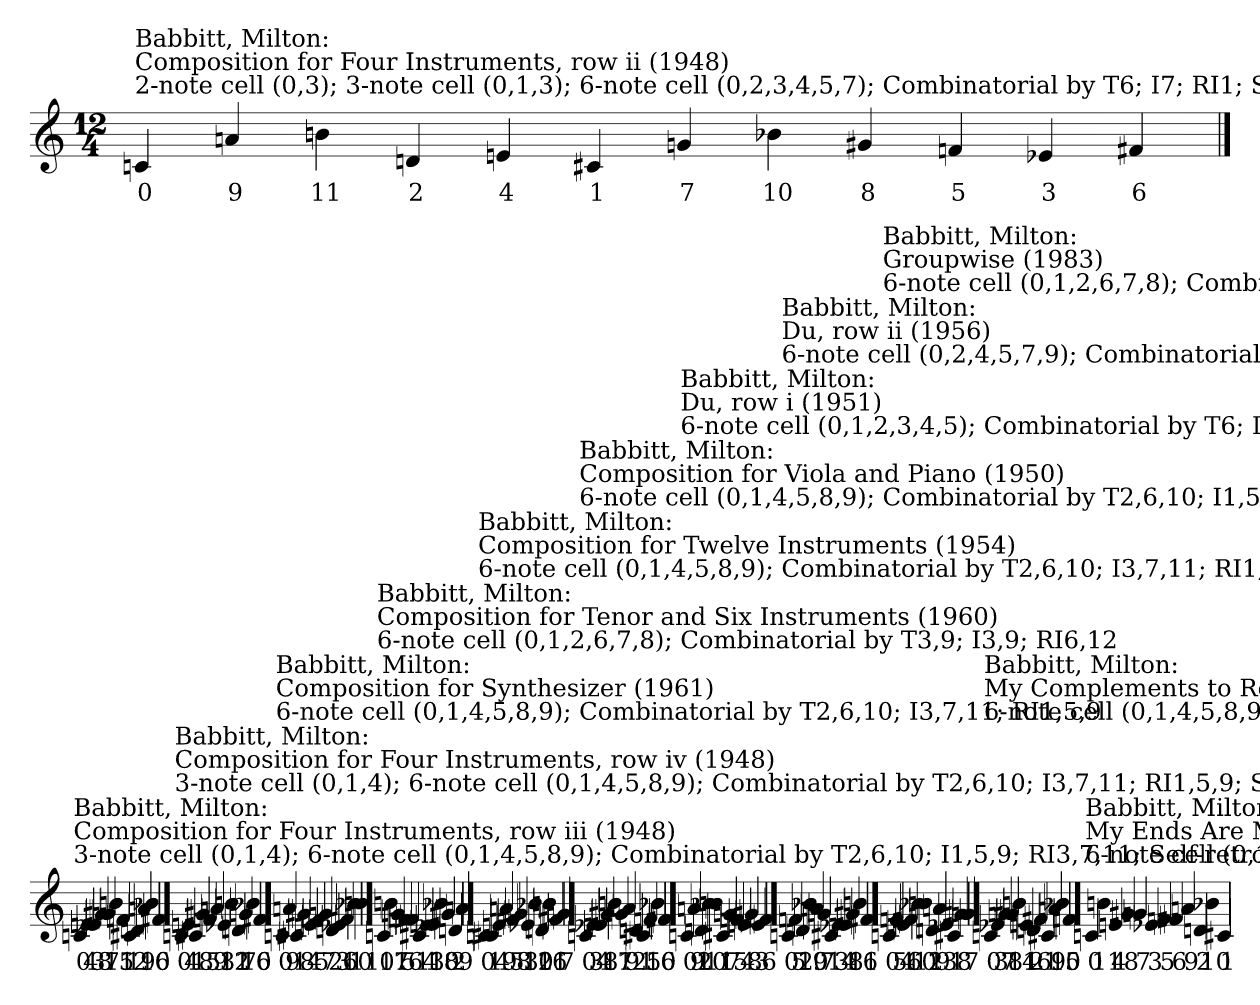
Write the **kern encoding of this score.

**kern	**text
*part1	*part1
*staff1	*staff1
!!LO:LB:g=z
*M12/4	*
==13	==13
!LO:TX:t=Babbitt, Milton&colon; \nComposition for Four Instruments, row ii (1948)\n2-note cell (0,3); 3-note cell (0,1,3); 6-note cell (0,2,3,4,5,7); Combinatorial by T6; I7; RI1; Self-retro.	!
4cn	0
4an	9
4bn	11
4dn	2
4en	4
4c#X	1
4gn	7
4b-X	10
4g#X	8
4fn	5
4e-X	3
4f#X	6
!!LO:LB:g=z
==14	==14
!LO:TX:t=Babbitt, Milton&colon; \nComposition for Four Instruments, row iii (1948)\n3-note cell (0,1,4); 6-note cell (0,1,4,5,8,9); Combinatorial by T2,6,10; I1,5,9; RI3,7,11; Self-retro.	!
4cn	0
4en	4
4e-X	3
4g#X	8
4gn	7
4bn	11
4fn	5
4c#X	1
4dn	2
4an	9
4b-X	10
4f#X	6
!!LO:LB:g=z
==15	==15
!LO:TX:t=Babbitt, Milton&colon; \nComposition for Four Instruments, row iv (1948)\n3-note cell (0,1,4); 6-note cell (0,1,4,5,8,9); Combinatorial by T2,6,10; I3,7,11; RI1,5,9; Self-retro.	!
4cn	0
4en	4
4c#X	1
4g#X	8
4fn	5
4an	9
4e-X	3
4bn	11
4dn	2
4gn	7
4b-X	10
4f#X	6
!!LO:LB:g=z
==16	==16
!LO:TX:t=Babbitt, Milton&colon; \nComposition for Synthesizer (1961)\n6-note cell (0,1,4,5,8,9); Combinatorial by T2,6,10; I3,7,11; RI1,5,9	!
4cn	0
4an	9
4c#X	1
4g#X	8
4en	4
4fn	5
4gn	7
4dn	2
4e-X	3
4f#X	6
4b-X	10
4bn	11
!!LO:LB:g=z
==17	==17
!LO:TX:t=Babbitt, Milton&colon; \nComposition for Tenor and Six Instruments (1960)\n6-note cell (0,1,2,6,7,8); Combinatorial by T3,9; I3,9; RI6,12	!
4cn	0
4bn	11
4gn	7
4fn	5
4f#X	6
4c#X	1
4en	4
4e-X	3
4b-X	10
4g#X	8
4dn	2
4an	9
!!LO:LB:g=z
==18	==18
!LO:TX:t=Babbitt, Milton&colon; \nComposition for Twelve Instruments (1954)\n6-note cell (0,1,4,5,8,9); Combinatorial by T2,6,10; I3,7,11; RI1,5,9	!
4cn	0
4c#X	1
4en	4
4an	9
4fn	5
4g#X	8
4e-X	3
4b-X	10
4dn	2
4bn	11
4f#X	6
4gn	7
!!LO:LB:g=z
==19	==19
!LO:TX:t=Babbitt, Milton&colon; \nComposition for Viola and Piano (1950)\n6-note cell (0,1,4,5,8,9); Combinatorial by T2,6,10; I1,5,9; RI3,7,11	!
4cn	0
4e-X	3
4en	4
4g#X	8
4bn	11
4gn	7
4an	9
4dn	2
4c#X	1
4fn	5
4b-X	10
4f#X	6
!!LO:LB:g=z
==20	==20
!LO:TX:t=Babbitt, Milton&colon; \nDu, row i (1951)\n6-note cell (0,1,2,3,4,5); Combinatorial by T6; I5; RI11; Self-retro.; All-interval	!
4cn	0
4an	9
4dn	2
4b-X	10
4bn	11
4c#X	1
4gn	7
4fn	5
4en	4
4g#X	8
4e-X	3
4f#X	6
!!LO:LB:g=z
==21	==21
!LO:TX:t=Babbitt, Milton&colon; \nDu, row ii (1956)\n6-note cell (0,2,4,5,7,9); Combinatorial by T6; I1; RI7; Self-retro.; All-interval	!
4cn	0
4fn	5
4dn	2
4b-X	10
4an	9
4gn	7
4c#X	1
4e-X	3
4en	4
4g#X	8
4bn	11
4f#X	6
!!LO:LB:g=z
==22	==22
!LO:TX:t=Babbitt, Milton&colon; \nGroupwise (1983)\n6-note cell (0,1,2,6,7,8); Combinatorial by T3,9; I1,7; RI4,10	!
4cn	0
4fn	5
4en	4
4f#X	6
4b-X	10
4bn	11
4dn	2
4an	9
4e-X	3
4c#X	1
4g#X	8
4gn	7
!!LO:LB:g=z
==23	==23
!LO:TX:t=Babbitt, Milton&colon; \nMy Complements to Roger (1978)\n6-note cell (0,1,4,5,8,9); Combinatorial by T2,6,10; I1,5,9; RI3,7,11	!
4cn	0
4e-X	3
4gn	7
4g#X	8
4bn	11
4en	4
4dn	2
4f#X	6
4c#X	1
4an	9
4b-X	10
4fn	5
!!LO:LB:g=z
==24	==24
!LO:TX:t=Babbitt, Milton&colon; \nMy Ends Are My Beginnings (1978)\n6-note cell (0,1,4,5,8,9); Combinatorial by T2,6,10; I1,5,9; RI3,7,11	!
4cn	0
4bn	11
4en	4
4g#X	8
4gn	7
4e-X	3
4fn	5
4f#X	6
4an	9
4dn	2
4b-X	10
4c#X	1
=	=
*-	*-
